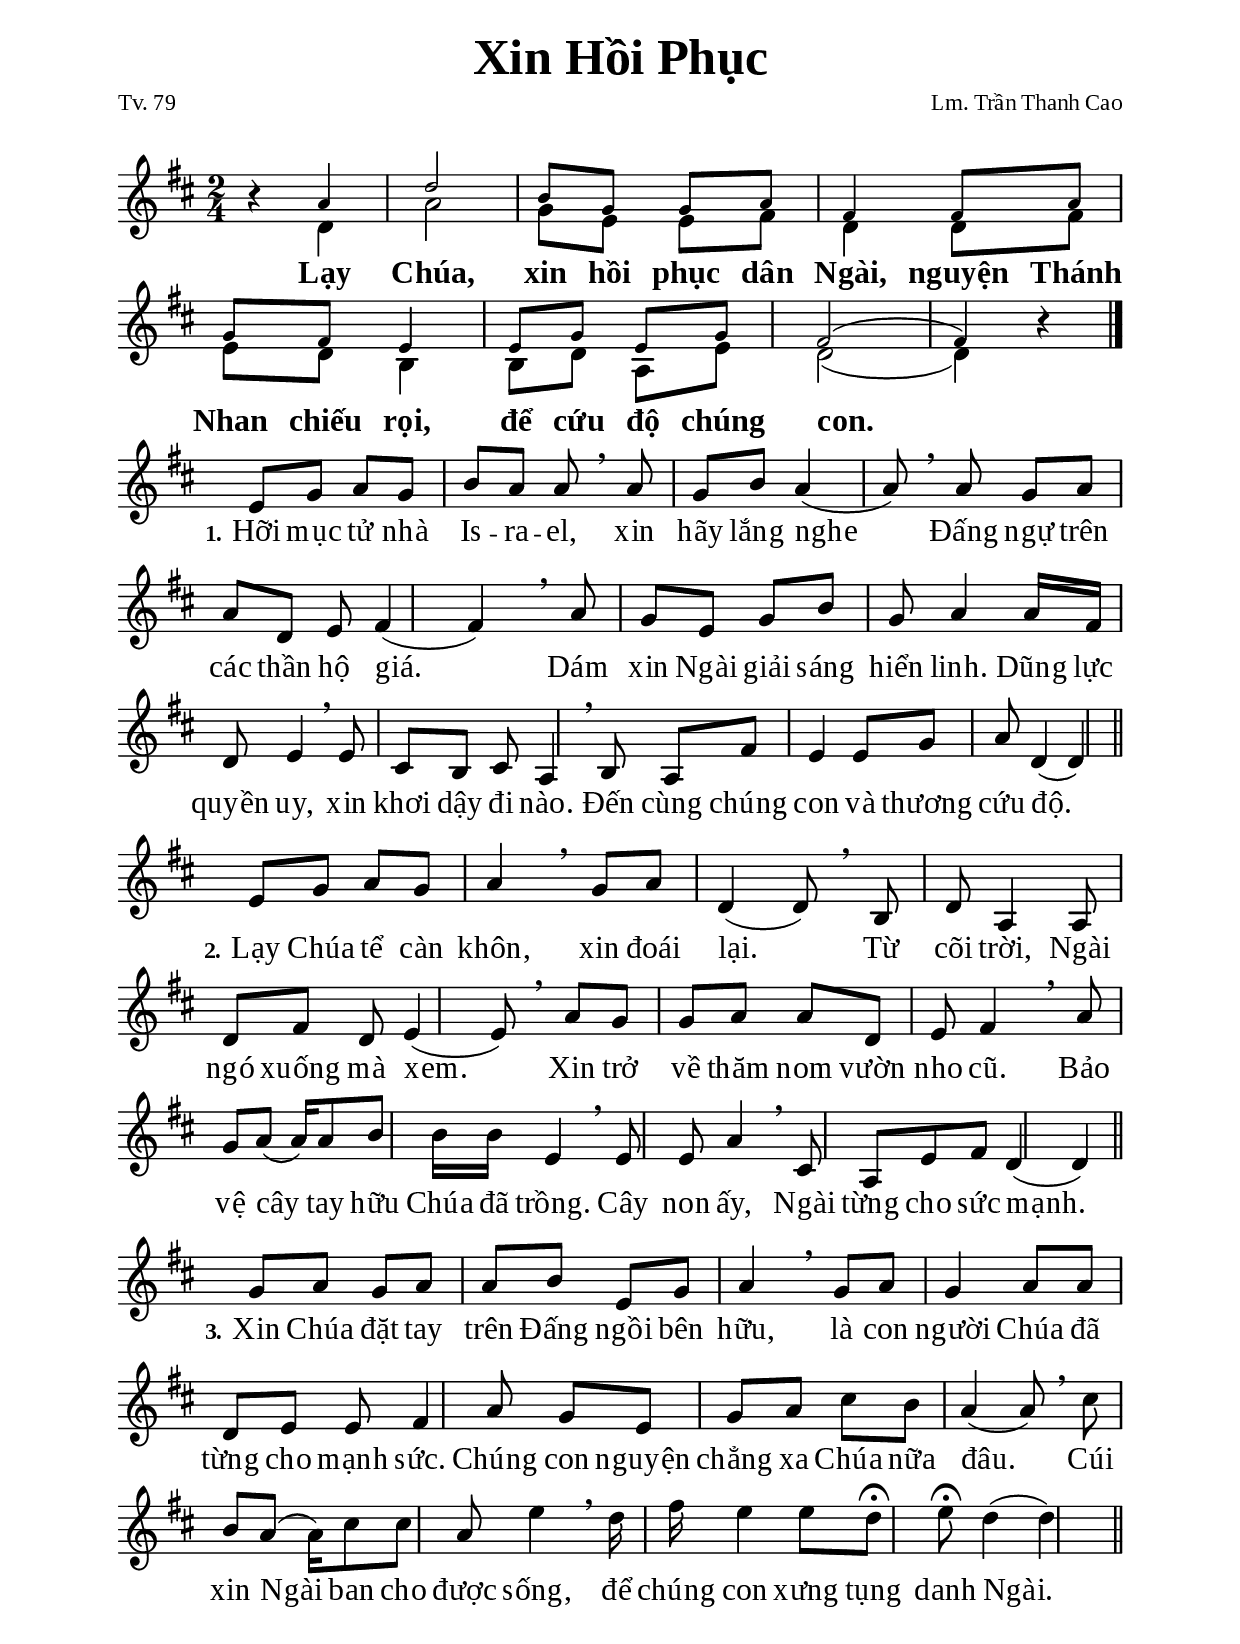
% Cài đặt chung
\version "2.20.0"
\include "english.ly"

\header {
  title = \markup { \fontsize #3 "Xin Hồi Phục" }
  poet = "Tv. 79"
  composer = "Lm. Trần Thanh Cao"
  arranger = " "
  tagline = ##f
}

\paper {
  #(set-paper-size "a4")
  top-margin = 10\mm
  bottom-margin = 10\mm
  left-margin = 20\mm
  right-margin = 20\mm
  indent = #0
  #(define fonts
    (make-pango-font-tree
      "Liberation Serif"
      "Liberation Serif"
      "Liberation Serif"
      (/ 20 20)))
  page-count = #1
}

% Nhạc điệp khúc
nhacDiepKhucSop= \relative c' {
  r4 d4 |
  a'2 |
  g8 e e fs |
  d4 d8 fs 
  e d b4 |
  b8 d a e' |
  d2 ( |
  d4) r \bar "|."
}

nhacDiepKhucBass= \relative c' {
  r4 a'4 |
  d2 |
  b8 g g a |
  fs4 fs8 a |
  g fs e4 |
  e8 g e g |
  fs2 ( |
  fs4) r
}

% Nhạc phiên khúc
nhacPhienKhucMot = \relative c' {
  e8 g a g b a a \breathe
  a g b a4 (a8) \breathe
  a g a a d, e fs4 (fs) \breathe
  a8 g e g b g a4 a16 fs d8 e4 \breathe
  e8 cs b cs a4 \breathe
  b8 a fs' e4 e8 g a d,4 (d) \bar "||"
}

nhacPhienKhucHai = \relative c' {
  e8 g a g a4 \breathe
  g8 a d,4 (d8) \breathe
  b d a4 a8 d fs d e4 (e8) \breathe
  a g g a a d, e fs4 \breathe
  a8 g a (a16) a8 b b16 b e,4 \breathe
  e8 e a4 \breathe
  cs,8 a e' fs d4 (d) \bar "||"
}

nhacPhienKhucBa = \relative c' {
  g'8 a g a a b e, g a4 \breathe
  g8 a g4 a8 a d, e e fs4 a8 g e g a cs b a4 (a8) \breathe
  cs b a (a16) cs8 cs a e'4 \breathe
  d16 fs e4 e8 d8 \fermata e \fermata d4 (d) \bar "||"
}

% Lời điệp khúc
loiDiepKhuc = \lyricmode {
  Lạy Chúa, xin hồi phục dân Ngài,
  nguyện Thánh Nhan chiếu rọi, để cứu độ chúng con.
}

% Lời phiên khúc
loiPhienKhucMot = \lyricmode {
  \set stanza = #"1."
  Hỡi mục tử nhà Is -- ra -- el, xin hãy lắng nghe
  Đấng ngự trên các thần hộ giá.
  Dám xin Ngài giải sáng hiển linh.
  Dũng lực quyền uy, xin khơi dậy đi nào.
  Đến cùng chúng con và thương cứu độ.
}

loiPhienKhucHai = \lyricmode {
  \set stanza = #"2."
  Lạy Chúa tể càn khôn, xin đoái lại.
  Từ cõi trời, Ngài ngó xuống mà xem.
  Xin trở về thăm nom vườn nho cũ.
  Bảo vệ cây tay hữu Chúa đã trồng.
  Cây non ấy, Ngài từng cho sức mạnh.
}

loiPhienKhucBa = \lyricmode {
  \set stanza = #"3."
  Xin Chúa đặt tay trên Đấng ngồi bên hữu,
  là con người Chúa đã từng cho mạnh sức.
  Chúng con nguyện chẳng xa Chúa nữa đâu.
  Cúi xin Ngài ban cho được sống,
  để chúng con xưng tụng danh Ngài.
}


% Dàn trang
\score {
  \new ChoirStaff <<
    \new Staff = diepKhuc \with {
        \consists "Merge_rests_engraver"
        \magnifyStaff #(magstep +1)
      }
      <<
      \new Voice = beSop {
        \voiceTwo \key d \major \time 2/4 \nhacDiepKhucSop
      }
      \new Voice = beBas {
        \override NoteHead.font-size = #-2
        \voiceOne \key d \major \time 2/4 \nhacDiepKhucBass
      }
    >>
    \new Lyrics \lyricsto beSop \loiDiepKhuc
  >>
  \layout {
    \override Lyrics.LyricText.font-series = #'bold
    \override Lyrics.LyricText.font-size = #+3
    \override Lyrics.LyricSpace.minimum-distance = #2.0
    \override Score.BarNumber.break-visibility = ##(#f #f #f)
    \override Score.SpacingSpanner.uniform-stretching = ##t
  }
}

\score {
  \new ChoirStaff <<
    \new Staff = phienKhuc \with {
        \magnifyStaff #(magstep +1)
      }
      <<
      \new Voice = beSop {
        \key d \major \time 2/4 \nhacPhienKhucMot
      }
    >>
    \new Lyrics \lyricsto beSop \loiPhienKhucMot
  >>
  \layout {
    \override Staff.TimeSignature.transparent = ##t
    \override Lyrics.LyricText.font-size = #+3
    \override Lyrics.LyricSpace.minimum-distance = #0.5
    \override Score.BarNumber.break-visibility = ##(#f #f #f)
    \override Score.SpacingSpanner.uniform-stretching = ##t
    \set Score.barAlways = ##t
    \set Score.defaultBarType = ""
  } 
}

\score {
  \new ChoirStaff <<
    \new Staff = phienKhuc \with {
        \magnifyStaff #(magstep +1)
      }
      <<
      \new Voice = beSop {
        \key d \major \time 2/4 \nhacPhienKhucHai
      }
    >>
    \new Lyrics \lyricsto beSop \loiPhienKhucHai
  >>
  \layout {
    \override Staff.TimeSignature.transparent = ##t
    \override Lyrics.LyricText.font-size = #+3
    \override Lyrics.LyricSpace.minimum-distance = #0.5
    \override Score.BarNumber.break-visibility = ##(#f #f #f)
    \override Score.SpacingSpanner.uniform-stretching = ##t
    \set Score.barAlways = ##t
    \set Score.defaultBarType = ""
  } 
}

\score {
  \new ChoirStaff <<
    \new Staff = phienKhuc \with {
        \magnifyStaff #(magstep +1)
      }
      <<
      \new Voice = beSop {
        \key d \major \time 2/4 \nhacPhienKhucBa
      }
    >>
    \new Lyrics \lyricsto beSop \loiPhienKhucBa
  >>
  \layout {
    \override Staff.TimeSignature.transparent = ##t
    \override Lyrics.LyricText.font-size = #+3
    \override Lyrics.LyricSpace.minimum-distance = #0.5
    \override Score.BarNumber.break-visibility = ##(#f #f #f)
    \override Score.SpacingSpanner.uniform-stretching = ##t
    \set Score.barAlways = ##t
    \set Score.defaultBarType = ""
  } 
}
